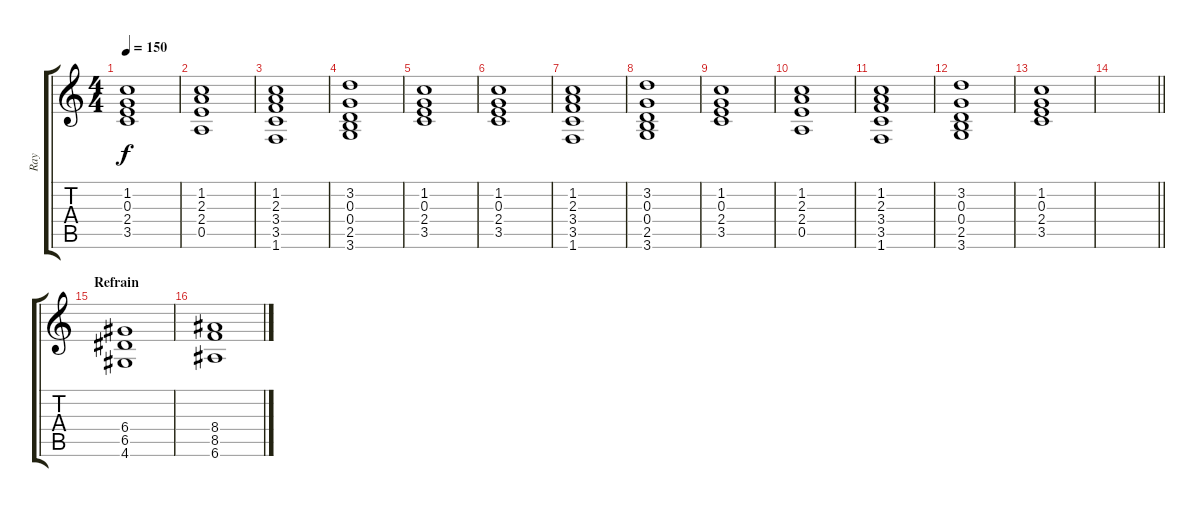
\track ("Ray" "Ray") {instrument distortionguitar}
\staff {score tabs}
\tuning (E4 B3 G3 D3 A2 E2) {hide}
\ts (4 4)
\tempo 150
\clef g2
\ks c
(1.2 0.3 2.4 3.5).1{dy f} |
(1.2 2.3 2.4 0.5).1 |
(1.2 2.3 3.4 3.5 1.6).1 |
(3.2 0.3 0.4 2.5 3.6).1 |
(1.2 0.3 2.4 3.5).1 |
(1.2 0.3 2.4 3.5).1 |
(1.2 2.3 3.4 3.5 1.6).1 |
(3.2 0.3 0.4 2.5 3.6).1 |
(1.2 0.3 2.4 3.5).1 |
(1.2 2.3 2.4 0.5).1 |
(1.2 2.3 3.4 3.5 1.6).1 |
(3.2 0.3 0.4 2.5 3.6).1 |
(1.2 0.3 2.4 3.5).1 |
\barLineRight lightlight
|
\section ("" "Refrain")
(6.4 6.5 4.6).1 |
(8.4 8.5 6.6).1
